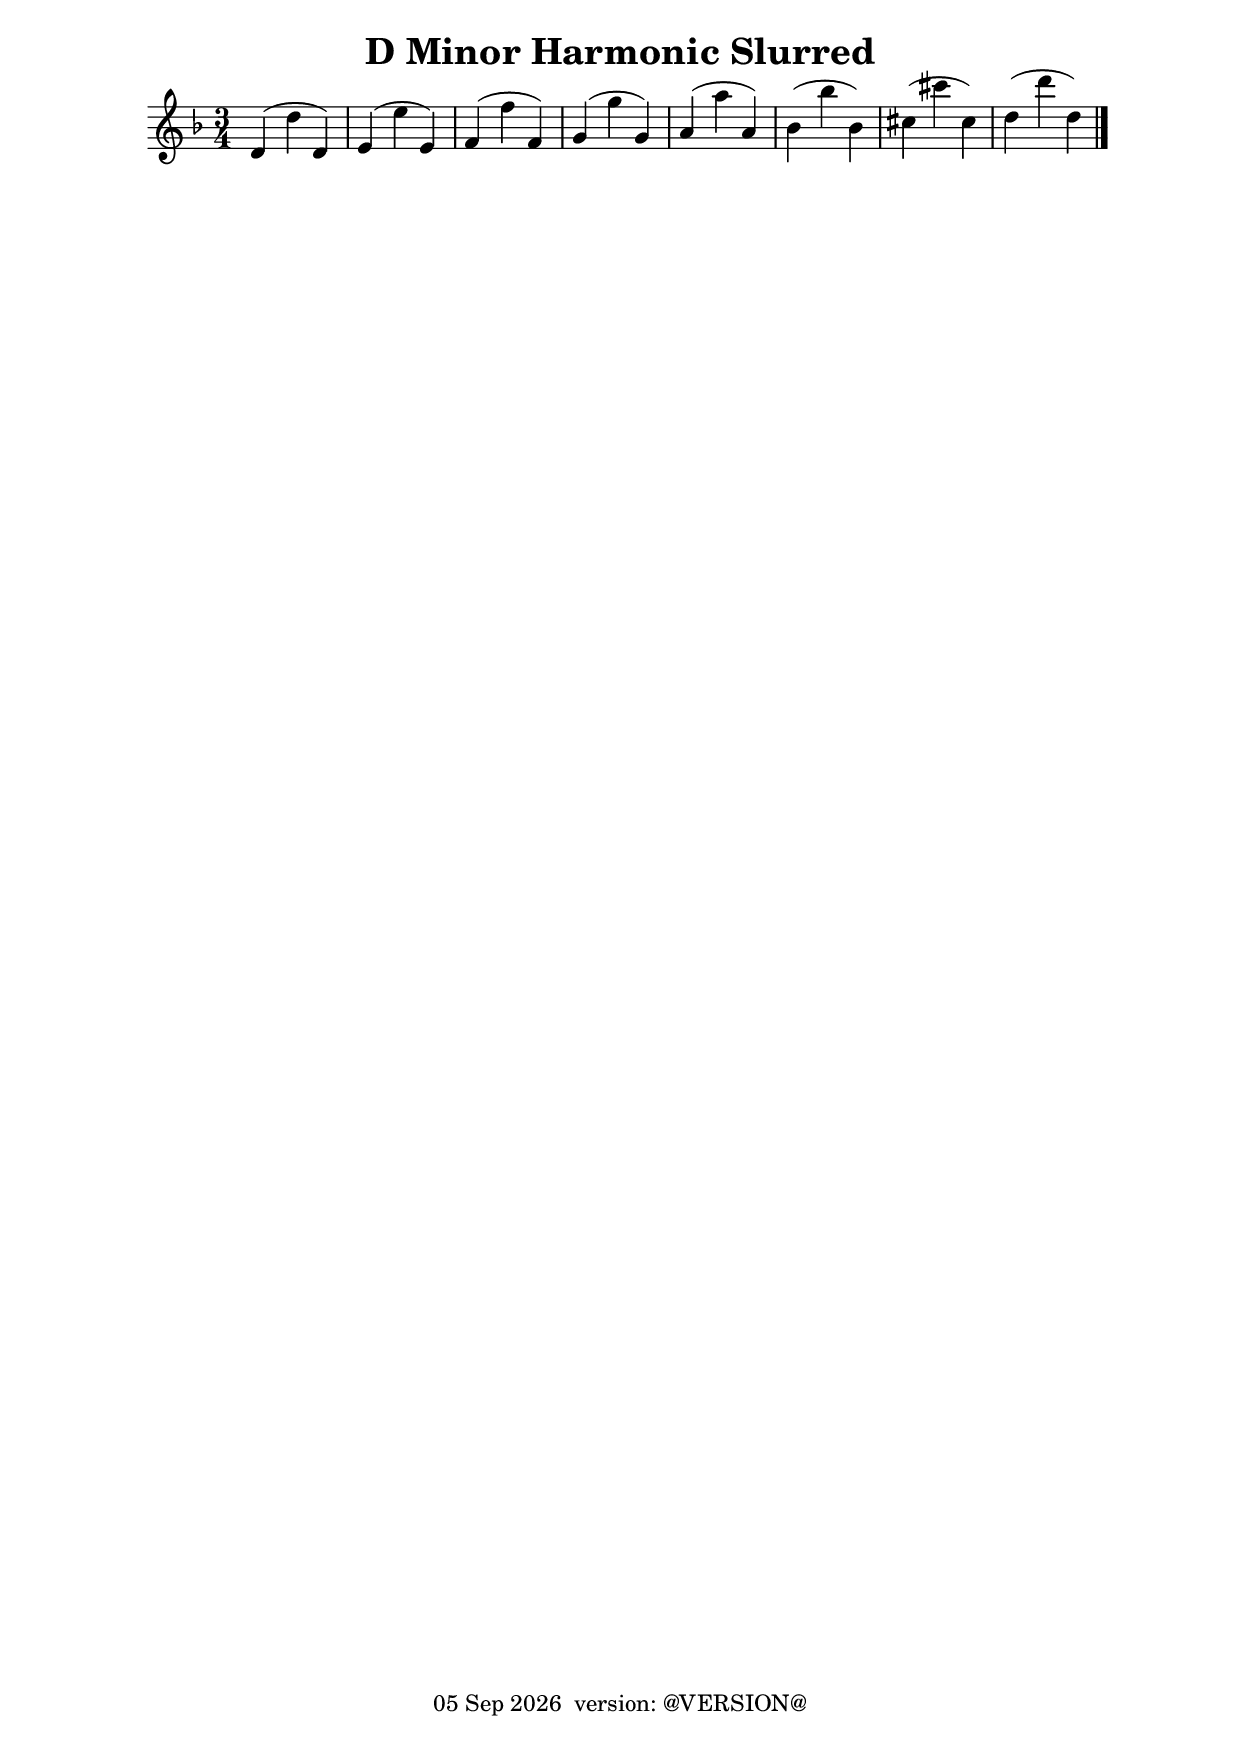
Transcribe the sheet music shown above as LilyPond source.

\version "2.18.2"
date = #(strftime "%d %b %Y" (localtime (current-time)))
\header {
	title = "D Minor Harmonic Slurred"
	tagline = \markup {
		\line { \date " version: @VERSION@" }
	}
}

flute_a = \new Staff {
	\set Staff.midiInstrument = #"flute"
	\relative c' {
		\clef treble
		\key d \minor
		\time 3/4


		d4( d' d,) | e( e' e,) | f( f' f,) | g( g' g,) | a( a' a,) | bes( bes' bes,) | cis( cis' cis,) | d( d' d,) | \break


		\bar "|."
	}
}

\score {
	<<
		\flute_a

	>>
	\layout { }
	\midi { }
}

